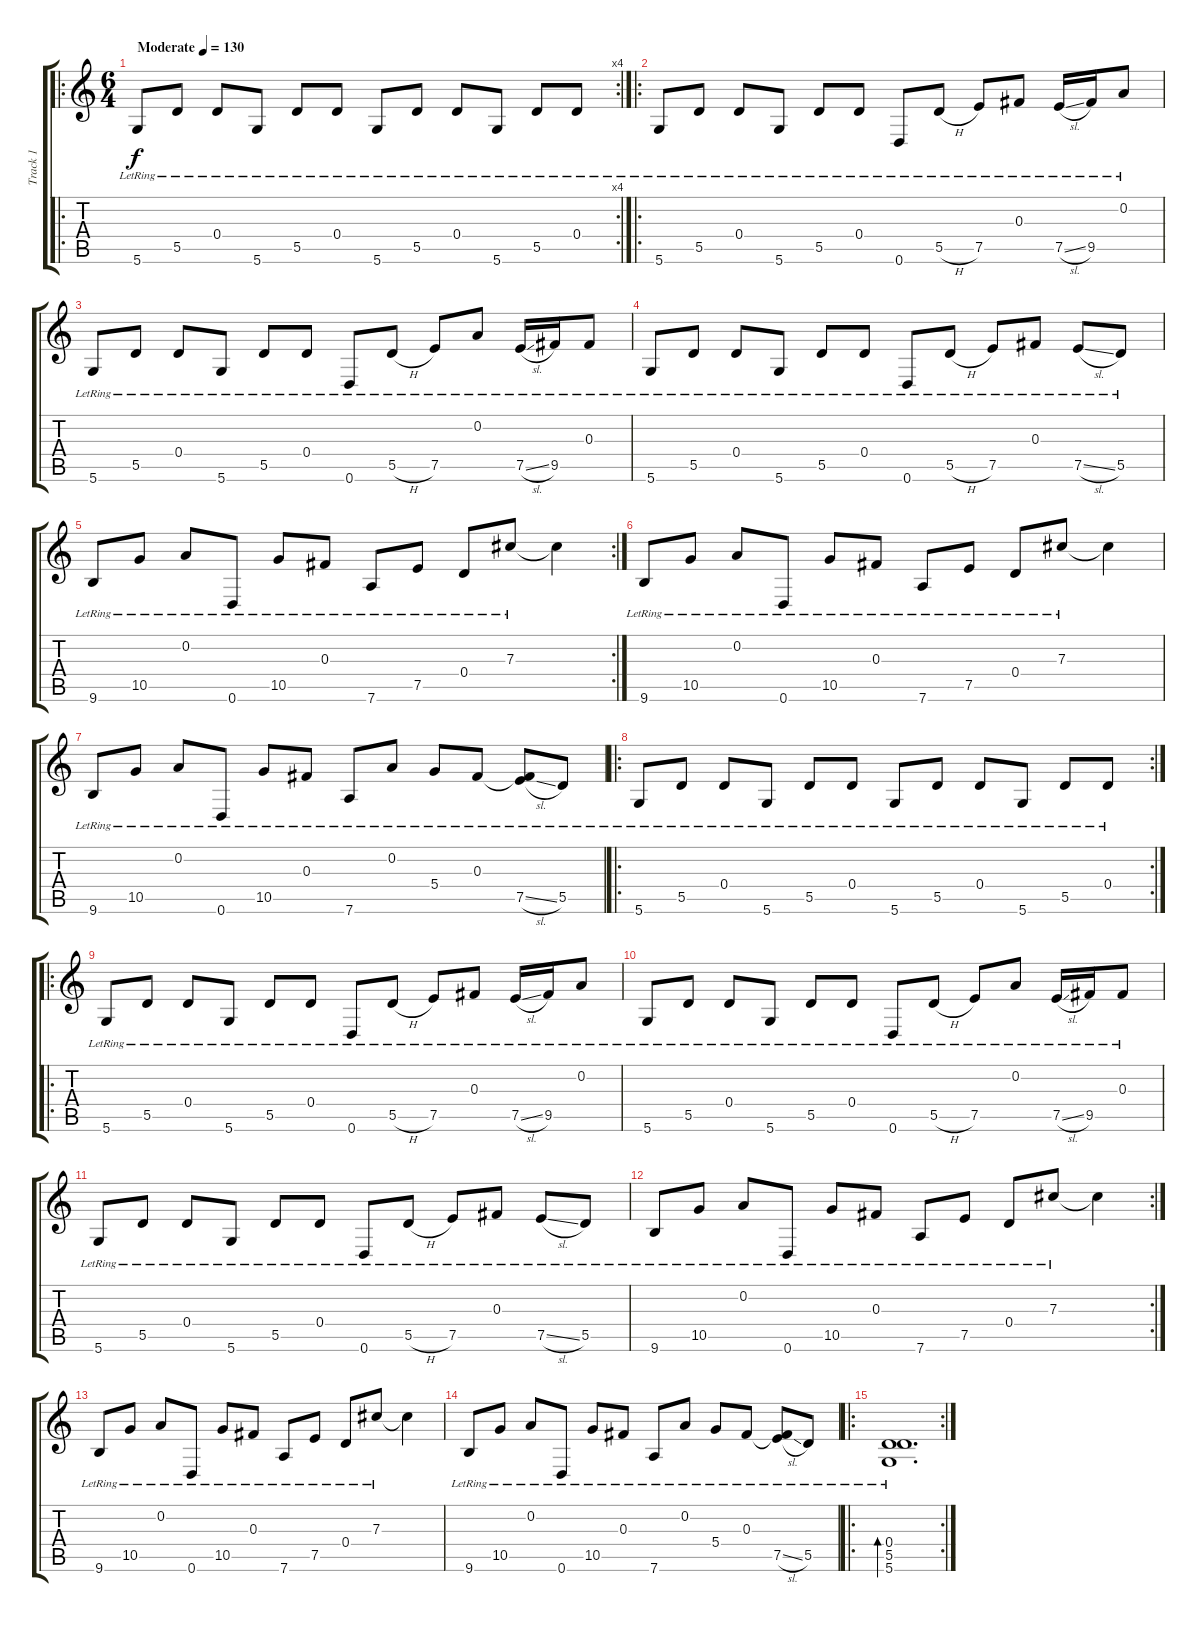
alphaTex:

\track ("Track 1" "Track 1") {instrument acousticguitarsteel}
\staff {score tabs}
\tuning (D4 A3 Gb3 D3 A2 D2) {hide}
\ro
\rc 4
\ts (6 4)
\tempo (130 "Moderate")
\clef g2
\ks c
5.6{lr}.8{dy f instrument acousticguitarsteel} 5.5{lr}.8 0.4{lr}.8 5.6{lr}.8 5.5{lr}.8 0.4{lr}.8 5.6{lr}.8 5.5{lr}.8 0.4{lr}.8 5.6{lr}.8 5.5{lr}.8 0.4{lr}.8 |
\ro
5.6{lr}.8 5.5{lr}.8 0.4{lr}.8 5.6{lr}.8 5.5{lr}.8 0.4{lr}.8 0.6{lr}.8 5.5{h lr}.8 7.5{lr}.8 0.3{lr}.8 7.5{sl lr}.16 9.5{lr}.16 0.2{lr}.8 |
5.6{lr}.8 5.5{lr}.8 0.4{lr}.8 5.6{lr}.8 5.5{lr}.8 0.4{lr}.8 0.6{lr}.8 5.5{h lr}.8 7.5{lr}.8 0.2{lr}.8 7.5{sl lr}.16 9.5{lr}.16 0.3{lr}.8 |
5.6{lr}.8 5.5{lr}.8 0.4{lr}.8 5.6{lr}.8 5.5{lr}.8 0.4{lr}.8 0.6{lr}.8 5.5{h lr}.8 7.5{lr}.8 0.3{lr}.8 7.5{sl lr}.8 5.5{lr}.8 |
\rc 2
9.6{lr}.8 10.5{lr}.8 0.2{lr}.8 0.6{lr}.8 10.5{lr}.8 0.3{lr}.8 7.6{lr}.8 7.5{lr}.8 0.4{lr}.8 7.3{lr}.8 7.3{t}.4 |
9.6{lr}.8 10.5{lr}.8 0.2{lr}.8 0.6{lr}.8 10.5{lr}.8 0.3{lr}.8 7.6{lr}.8 7.5{lr}.8 0.4{lr}.8 7.3{lr}.8 7.3{t}.4 |
9.6{lr}.8 10.5{lr}.8 0.2{lr}.8 0.6{lr}.8 10.5{lr}.8 0.3{lr}.8 7.6{lr}.8 0.2{lr}.8 5.4{lr}.8 0.3{lr}.8 (0.3{t} 7.5{sl lr}).8 5.5{lr}.8 |
\ro
\rc 2
5.6{lr}.8 5.5{lr}.8 0.4{lr}.8 5.6{lr}.8 5.5{lr}.8 0.4{lr}.8 5.6{lr}.8 5.5{lr}.8 0.4{lr}.8 5.6{lr}.8 5.5{lr}.8 0.4{lr}.8 |
\ro
5.6{lr}.8 5.5{lr}.8 0.4{lr}.8 5.6{lr}.8 5.5{lr}.8 0.4{lr}.8 0.6{lr}.8 5.5{h lr}.8 7.5{lr}.8 0.3{lr}.8 7.5{sl lr}.16 9.5{lr}.16 0.2{lr}.8 |
5.6{lr}.8 5.5{lr}.8 0.4{lr}.8 5.6{lr}.8 5.5{lr}.8 0.4{lr}.8 0.6{lr}.8 5.5{h lr}.8 7.5{lr}.8 0.2{lr}.8 7.5{sl lr}.16 9.5{lr}.16 0.3{lr}.8 |
5.6{lr}.8 5.5{lr}.8 0.4{lr}.8 5.6{lr}.8 5.5{lr}.8 0.4{lr}.8 0.6{lr}.8 5.5{h lr}.8 7.5{lr}.8 0.3{lr}.8 7.5{sl lr}.8 5.5{lr}.8 |
\rc 2
9.6{lr}.8 10.5{lr}.8 0.2{lr}.8 0.6{lr}.8 10.5{lr}.8 0.3{lr}.8 7.6{lr}.8 7.5{lr}.8 0.4{lr}.8 7.3{lr}.8 7.3{t}.4 |
9.6{lr}.8 10.5{lr}.8 0.2{lr}.8 0.6{lr}.8 10.5{lr}.8 0.3{lr}.8 7.6{lr}.8 7.5{lr}.8 0.4{lr}.8 7.3{lr}.8 7.3{t}.4 |
9.6{lr}.8 10.5{lr}.8 0.2{lr}.8 0.6{lr}.8 10.5{lr}.8 0.3{lr}.8 7.6{lr}.8 0.2{lr}.8 5.4{lr}.8 0.3{lr}.8 (0.3{t} 7.5{sl lr}).8 5.5{lr}.8 |
\ro
\rc 2
(0.4 5.5 5.6{lr}).1{d bd 240}
